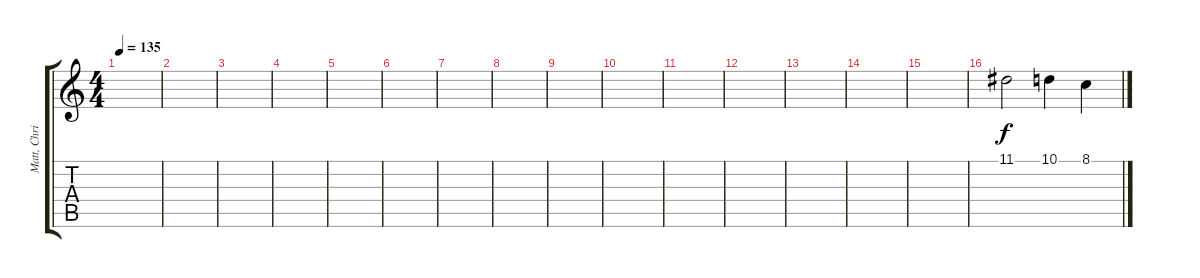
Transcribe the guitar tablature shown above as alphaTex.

\track ("Matt, Chris, Dom, Morgan" "Matt, Chri") {instrument choiraahs}
\staff {score tabs}
\tuning (E4 B3 G3 D3 A2 E2) {hide}
\ts (4 4)
\tempo 135
\clef g2
\ks c
|
|
|
|
|
|
|
|
|
|
|
|
|
|
|
11.1.2 10.1.4 8.1.4
